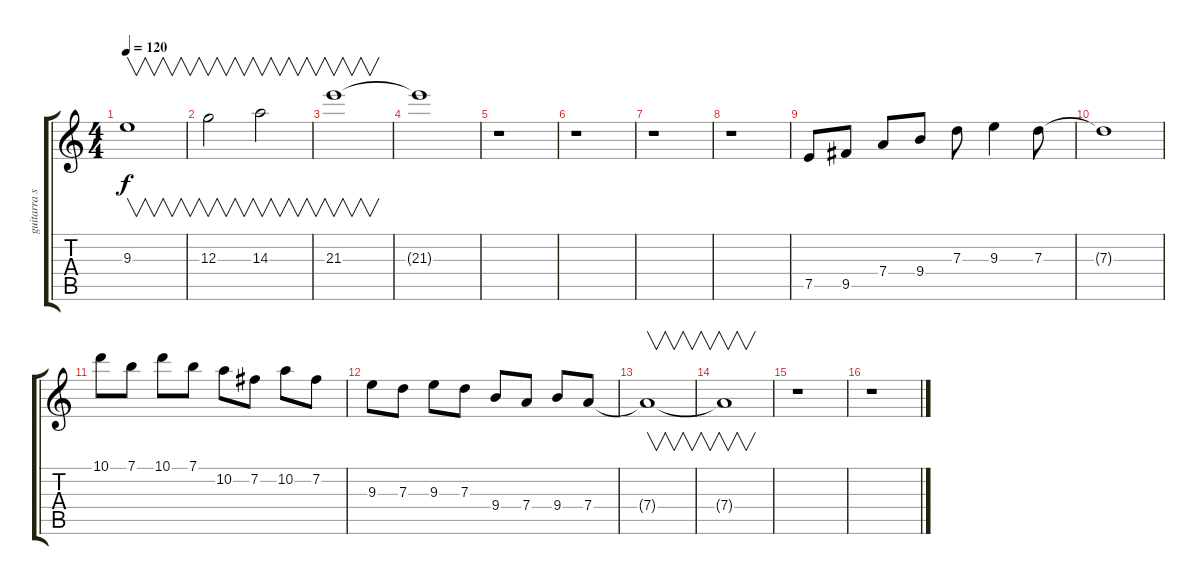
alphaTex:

\track ("guitarra solo" "guitarra s") {instrument overdrivenguitar}
\staff {score tabs}
\tuning (E4 B3 G3 D3 A2 E2) {hide}
\ts (4 4)
\tempo 120
\clef g2
\ks c
9.3.1{v dy f} |
12.3.2{v} 14.3.2{v} |
21.3.1{v} |
21.3{t}.1 |
r.1 |
r.1 |
r.1 |
r.1 |
7.5.8 9.5.8 7.4.8 9.4.8 7.3.8 9.3.4 7.3.8 |
7.3{t}.1 |
10.1.8 7.1.8 10.1.8 7.1.8 10.2.8 7.2.8 10.2.8 7.2.8 |
9.3.8 7.3.8 9.3.8 7.3.8 9.4.8 7.4.8 9.4.8 7.4.8 |
7.4{t}.1{v} |
7.4{t}.1{v} |
r.1 |
r.1
